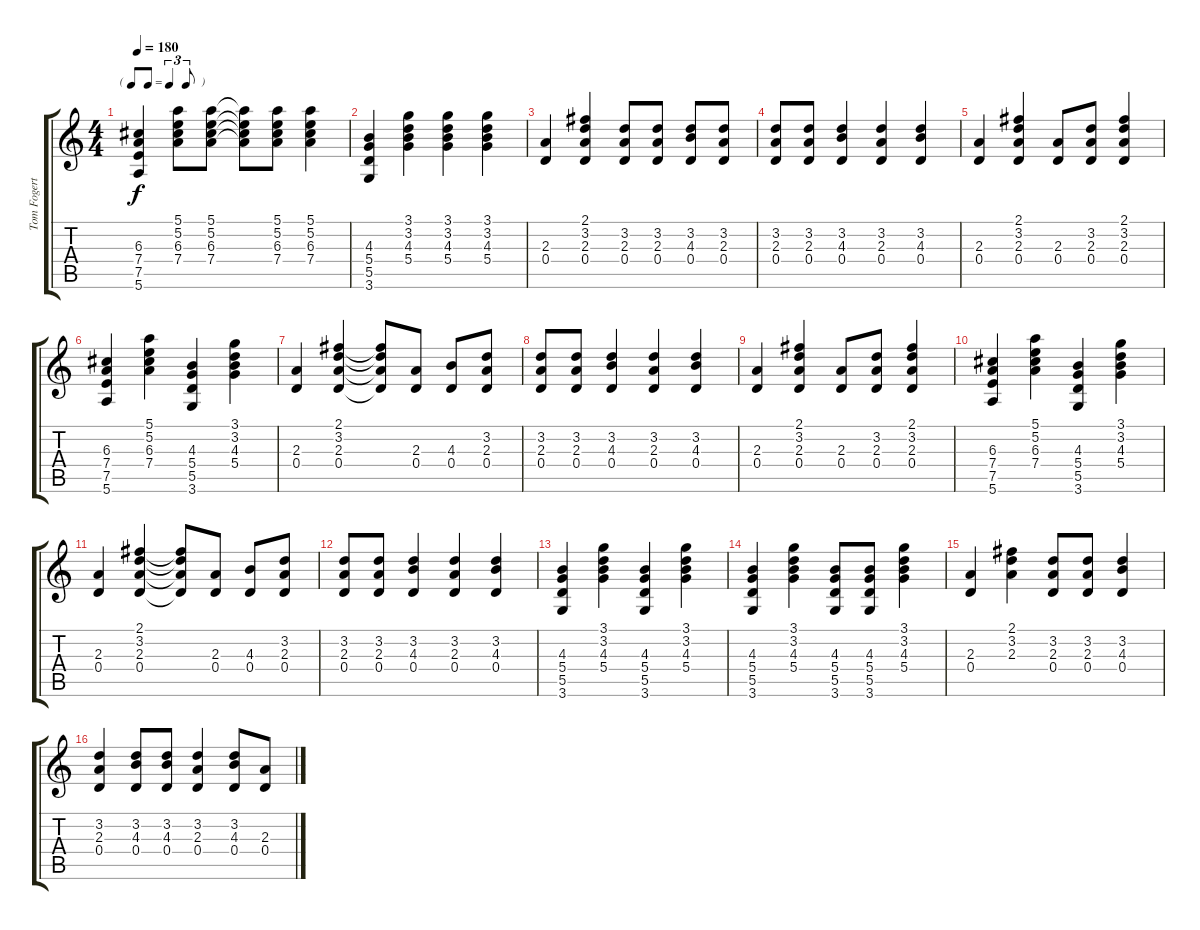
\track ("Tom Fogerty" "Tom Fogert") {instrument acousticguitarsteel}
\staff {score tabs}
\tuning (E4 B3 G3 D3 A2 E2) {hide}
\ts (4 4)
\tf triplet8th
\tempo 180
\clef g2
\ks c
(6.3 7.4 7.5 5.6).4{dy f} (5.1 5.2 6.3 7.4).8 (5.1 5.2 6.3 7.4).8 (5.1{t} 5.2{t} 6.3{t} 7.4{t}).8 (5.1 5.2 6.3 7.4).8 (5.1 5.2 6.3 7.4).4 |
(4.3 5.4 5.5 3.6).4 (3.1 3.2 4.3 5.4).4 (3.1 3.2 4.3 5.4).4 (3.1 3.2 4.3 5.4).4 |
(2.3 0.4).4 (2.1 3.2 2.3 0.4).4 (3.2 2.3 0.4).8 (3.2 2.3 0.4).8 (3.2 4.3 0.4).8 (3.2 2.3 0.4).8 |
(3.2 2.3 0.4).8 (3.2 2.3 0.4).8 (3.2 4.3 0.4).4 (3.2 2.3 0.4).4 (3.2 4.3 0.4).4 |
(2.3 0.4).4 (2.1 3.2 2.3 0.4).4 (2.3 0.4).8 (3.2 2.3 0.4).8 (2.1 3.2 2.3 0.4).4 |
(6.3 7.4 7.5 5.6).4 (5.1 5.2 6.3 7.4).4 (4.3 5.4 5.5 3.6).4 (3.1 3.2 4.3 5.4).4 |
(2.3 0.4).4 (2.1 3.2 2.3 0.4).4 (2.1{t} 3.2{t} 2.3{t} 0.4{t}).8 (2.3 0.4).8 (4.3 0.4).8 (3.2 2.3 0.4).8 |
(3.2 2.3 0.4).8 (3.2 2.3 0.4).8 (3.2 4.3 0.4).4 (3.2 2.3 0.4).4 (3.2 4.3 0.4).4 |
(2.3 0.4).4 (2.1 3.2 2.3 0.4).4 (2.3 0.4).8 (3.2 2.3 0.4).8 (2.1 3.2 2.3 0.4).4 |
(6.3 7.4 7.5 5.6).4 (5.1 5.2 6.3 7.4).4 (4.3 5.4 5.5 3.6).4 (3.1 3.2 4.3 5.4).4 |
(2.3 0.4).4 (2.1 3.2 2.3 0.4).4 (2.1{t} 3.2{t} 2.3{t} 0.4{t}).8 (2.3 0.4).8 (4.3 0.4).8 (3.2 2.3 0.4).8 |
(3.2 2.3 0.4).8 (3.2 2.3 0.4).8 (3.2 4.3 0.4).4 (3.2 2.3 0.4).4 (3.2 4.3 0.4).4 |
(4.3 5.4 5.5 3.6).4 (3.1 3.2 4.3 5.4).4 (4.3 5.4 5.5 3.6).4 (3.1 3.2 4.3 5.4).4 |
(4.3 5.4 5.5 3.6).4 (3.1 3.2 4.3 5.4).4 (4.3 5.4 5.5 3.6).8 (4.3 5.4 5.5 3.6).8 (3.1 3.2 4.3 5.4).4 |
(2.3 0.4).4 (2.1 3.2 2.3).4 (3.2 2.3 0.4).8 (3.2 2.3 0.4).8 (3.2 4.3 0.4).4 |
(3.2 2.3 0.4).4 (3.2 4.3 0.4).8 (3.2 4.3 0.4).8 (3.2 2.3 0.4).4 (3.2 4.3 0.4).8 (2.3 0.4).8
